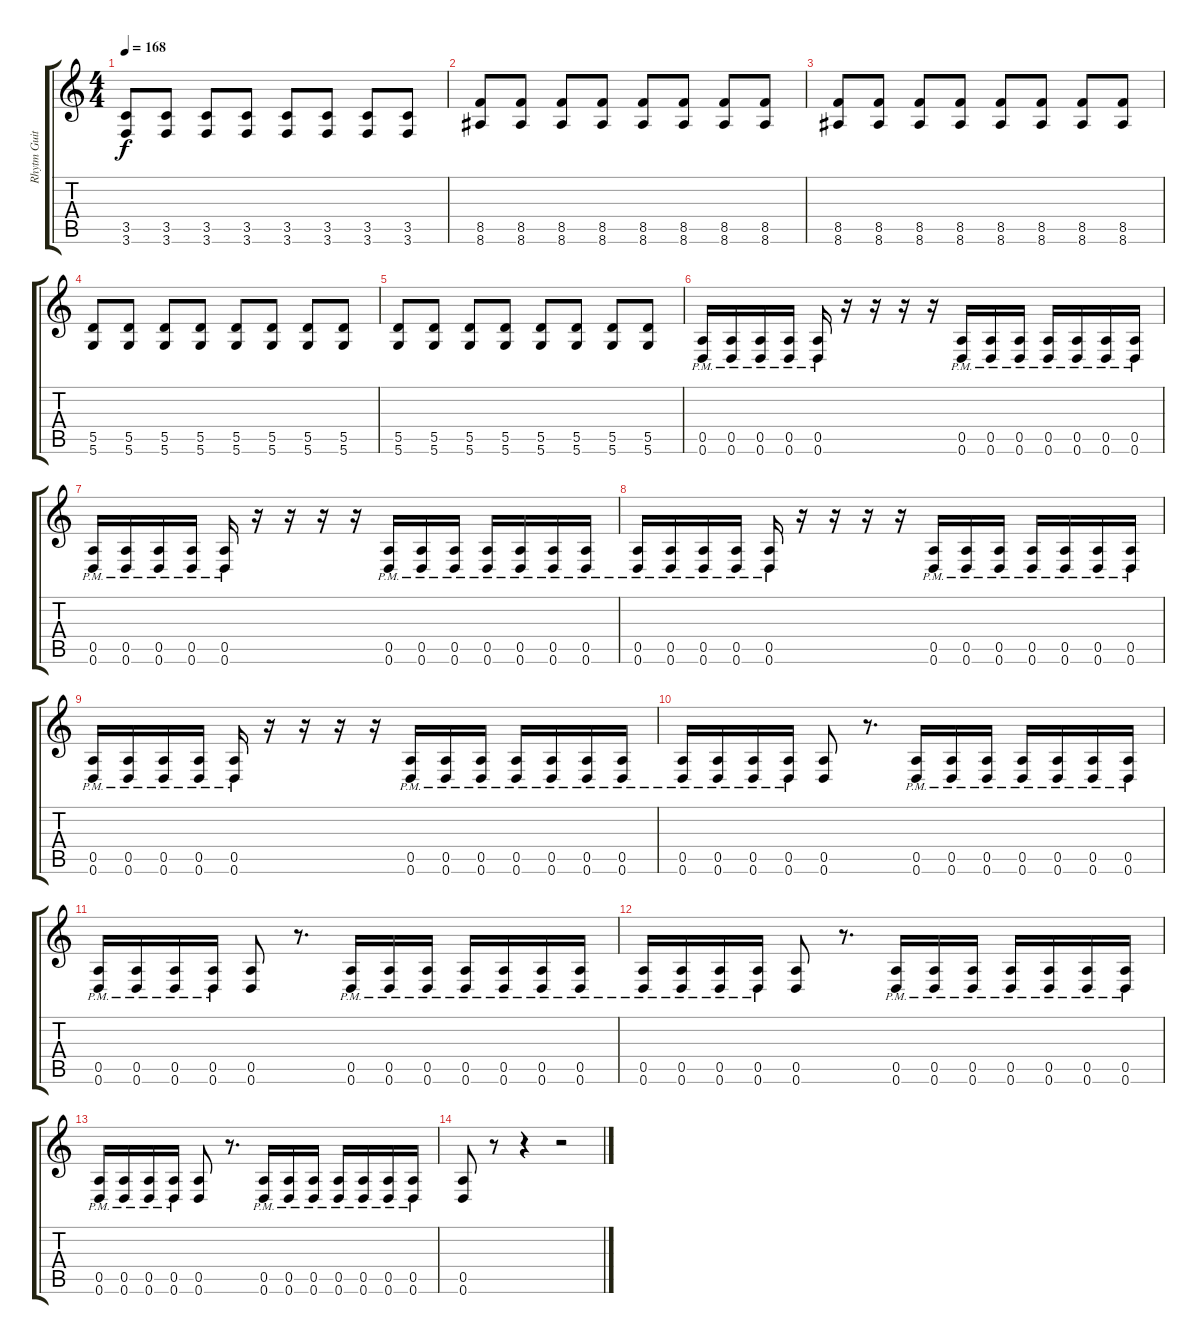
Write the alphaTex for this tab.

\track ("Rhytm Guitar" "Rhytm Guit") {instrument distortionguitar}
\staff {score tabs}
\tuning (E4 B3 G3 D3 A2 D2) {hide}
\ts (4 4)
\tempo 168
\clef g2
\ks c
(3.5 3.6).8{dy f} (3.5 3.6).8 (3.5 3.6).8 (3.5 3.6).8 (3.5 3.6).8 (3.5 3.6).8 (3.5 3.6).8 (3.5 3.6).8 |
(8.5 8.6).8 (8.5 8.6).8 (8.5 8.6).8 (8.5 8.6).8 (8.5 8.6).8 (8.5 8.6).8 (8.5 8.6).8 (8.5 8.6).8 |
(8.5 8.6).8 (8.5 8.6).8 (8.5 8.6).8 (8.5 8.6).8 (8.5 8.6).8 (8.5 8.6).8 (8.5 8.6).8 (8.5 8.6).8 |
(5.5 5.6).8 (5.5 5.6).8 (5.5 5.6).8 (5.5 5.6).8 (5.5 5.6).8 (5.5 5.6).8 (5.5 5.6).8 (5.5 5.6).8 |
(5.5 5.6).8 (5.5 5.6).8 (5.5 5.6).8 (5.5 5.6).8 (5.5 5.6).8 (5.5 5.6).8 (5.5 5.6).8 (5.5 5.6).8 |
(0.5{pm} 0.6{pm}).16 (0.5{pm} 0.6{pm}).16 (0.5{pm} 0.6{pm}).16 (0.5{pm} 0.6{pm}).16 (0.5{pm} 0.6{pm}).16 r.16 r.16 r.16 r.16 (0.5{pm} 0.6{pm}).16 (0.5{pm} 0.6{pm}).16 (0.5{pm} 0.6{pm}).16 (0.5{pm} 0.6{pm}).16 (0.5{pm} 0.6{pm}).16 (0.5{pm} 0.6{pm}).16 (0.5{pm} 0.6{pm}).16 |
(0.5{pm} 0.6{pm}).16 (0.5{pm} 0.6{pm}).16 (0.5{pm} 0.6{pm}).16 (0.5{pm} 0.6{pm}).16 (0.5{pm} 0.6{pm}).16 r.16 r.16 r.16 r.16 (0.5{pm} 0.6{pm}).16 (0.5{pm} 0.6{pm}).16 (0.5{pm} 0.6{pm}).16 (0.5{pm} 0.6{pm}).16 (0.5{pm} 0.6{pm}).16 (0.5{pm} 0.6{pm}).16 (0.5{pm} 0.6{pm}).16 |
(0.5{pm} 0.6{pm}).16 (0.5{pm} 0.6{pm}).16 (0.5{pm} 0.6{pm}).16 (0.5{pm} 0.6{pm}).16 (0.5{pm} 0.6{pm}).16 r.16 r.16 r.16 r.16 (0.5{pm} 0.6{pm}).16 (0.5{pm} 0.6{pm}).16 (0.5{pm} 0.6{pm}).16 (0.5{pm} 0.6{pm}).16 (0.5{pm} 0.6{pm}).16 (0.5{pm} 0.6{pm}).16 (0.5{pm} 0.6{pm}).16 |
(0.5{pm} 0.6{pm}).16 (0.5{pm} 0.6{pm}).16 (0.5{pm} 0.6{pm}).16 (0.5{pm} 0.6{pm}).16 (0.5{pm} 0.6{pm}).16 r.16 r.16 r.16 r.16 (0.5{pm} 0.6{pm}).16 (0.5{pm} 0.6{pm}).16 (0.5{pm} 0.6{pm}).16 (0.5{pm} 0.6{pm}).16 (0.5{pm} 0.6{pm}).16 (0.5{pm} 0.6{pm}).16 (0.5{pm} 0.6{pm}).16 |
(0.5{pm} 0.6{pm}).16 (0.5{pm} 0.6{pm}).16 (0.5{pm} 0.6{pm}).16 (0.5{pm} 0.6{pm}).16 (0.5 0.6).8 r.8{d} (0.5{pm} 0.6{pm}).16 (0.5{pm} 0.6{pm}).16 (0.5{pm} 0.6{pm}).16 (0.5{pm} 0.6{pm}).16 (0.5{pm} 0.6{pm}).16 (0.5{pm} 0.6{pm}).16 (0.5{pm} 0.6{pm}).16 |
(0.5{pm} 0.6{pm}).16 (0.5{pm} 0.6{pm}).16 (0.5{pm} 0.6{pm}).16 (0.5{pm} 0.6{pm}).16 (0.5 0.6).8 r.8{d} (0.5{pm} 0.6{pm}).16 (0.5{pm} 0.6{pm}).16 (0.5{pm} 0.6{pm}).16 (0.5{pm} 0.6{pm}).16 (0.5{pm} 0.6{pm}).16 (0.5{pm} 0.6{pm}).16 (0.5{pm} 0.6{pm}).16 |
(0.5{pm} 0.6{pm}).16 (0.5{pm} 0.6{pm}).16 (0.5{pm} 0.6{pm}).16 (0.5{pm} 0.6{pm}).16 (0.5 0.6).8 r.8{d} (0.5{pm} 0.6{pm}).16 (0.5{pm} 0.6{pm}).16 (0.5{pm} 0.6{pm}).16 (0.5{pm} 0.6{pm}).16 (0.5{pm} 0.6{pm}).16 (0.5{pm} 0.6{pm}).16 (0.5{pm} 0.6{pm}).16 |
(0.5{pm} 0.6{pm}).16 (0.5{pm} 0.6{pm}).16 (0.5{pm} 0.6{pm}).16 (0.5{pm} 0.6{pm}).16 (0.5 0.6).8 r.8{d} (0.5{pm} 0.6{pm}).16 (0.5{pm} 0.6{pm}).16 (0.5{pm} 0.6{pm}).16 (0.5{pm} 0.6{pm}).16 (0.5{pm} 0.6{pm}).16 (0.5{pm} 0.6{pm}).16 (0.5{pm} 0.6{pm}).16 |
(0.5 0.6).8 r.8 r.4 r.2
